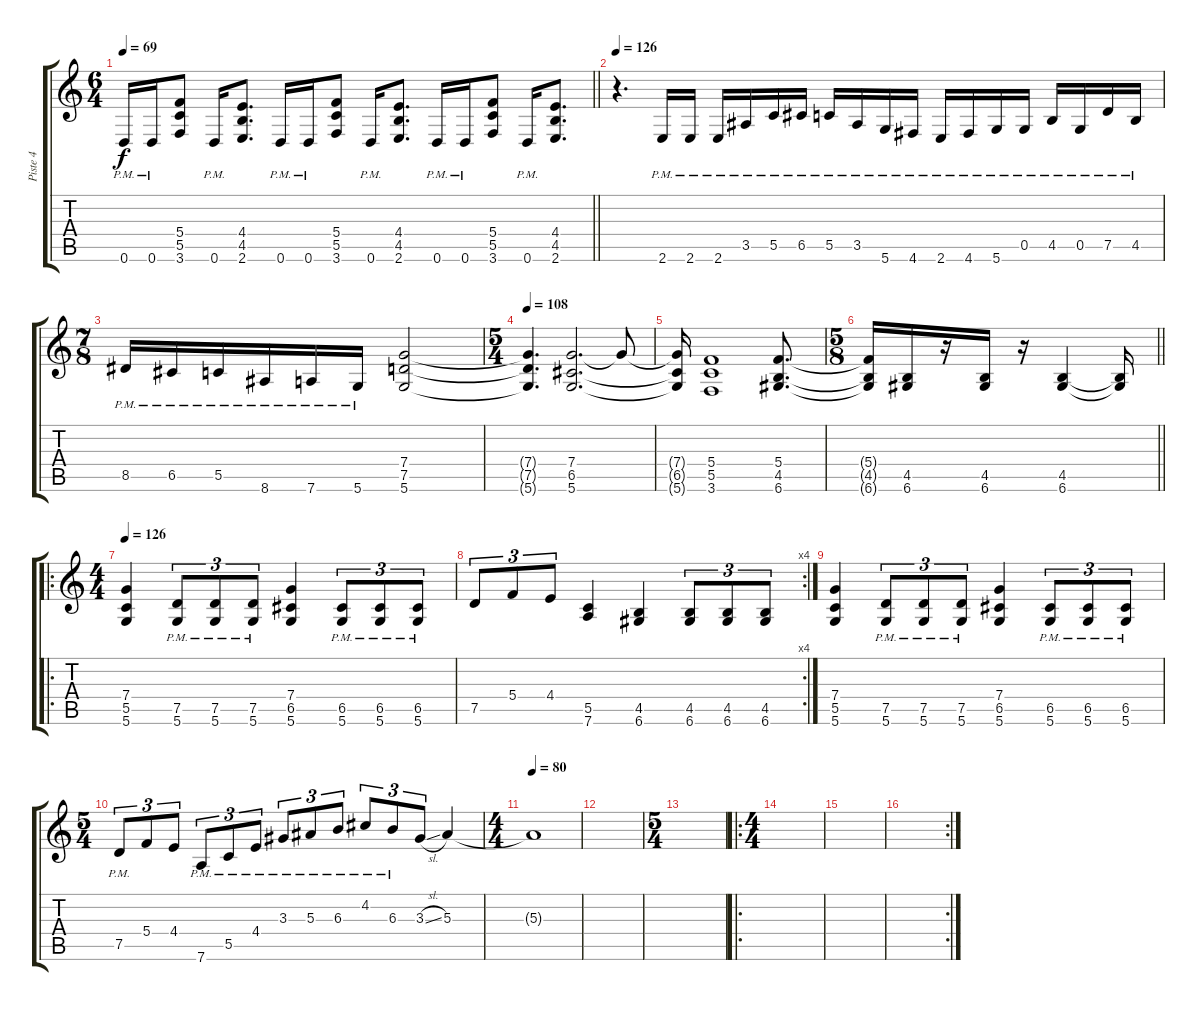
\track ("Piste 4" "Piste 4") {instrument distortionguitar}
\staff {score tabs}
\tuning (D4 A3 F3 C3 G2 D2) {hide}
\ts (6 4)
\tempo 69
\clef g2
\barLineRight lightlight
\ks c
0.6{pm}.16{dy f} 0.6{pm}.16 (5.4 5.5 3.6).8 0.6{pm}.16 (4.4 4.5 2.6).8{d} 0.6{pm}.16 0.6{pm}.16 (5.4 5.5 3.6).8 0.6{pm}.16 (4.4 4.5 2.6).8{d} 0.6{pm}.16 0.6{pm}.16 (5.4 5.5 3.6).8 0.6{pm}.16 (4.4 4.5 2.6).8{d} |
\tempo 126
r.4{d} 2.6{pm}.16 2.6{pm}.16 2.6{pm}.16 3.5{pm}.16 5.5{pm}.16 6.5{pm}.16 5.5{pm}.16 3.5{pm}.16 5.6{pm}.16 4.6{pm}.16 2.6{pm}.16 4.6{pm}.16 5.6{pm}.16 0.5{pm}.16 4.5{pm}.16 0.5{pm}.16 7.5{pm}.16 4.5{pm}.16 |
\ts (7 8)
8.5{pm}.16 6.5{pm}.16 5.5{pm}.16 8.6{pm}.16 7.6{pm}.16 5.6{pm}.16 (7.4 7.5 5.6).2 |
\ts (5 4)
\tempo 108
(7.4{t} 7.5{t} 5.6{t}).4{d} (7.4 6.5 5.6).2{d} 7.4{t}.8 |
(7.4{t} 6.5{t} 5.6{t}).16 (5.4 5.5 3.6).1 (5.4 4.5 6.6).8{d} |
\ts (5 8)
\barLineRight lightlight
(5.4{t} 4.5{t} 6.6{t}).16 (4.5 6.6).16 r.16 (4.5 6.6).16 r.16 (4.5 6.6).4 (4.5{t} 6.6{t}).16 |
\ro
\ts (4 4)
\tempo 126
(7.4 5.5 5.6).4{volume 14} (7.5{pm} 5.6).8{tu (3 2)} (7.5{pm} 5.6).8{tu (3 2)} (7.5{pm} 5.6).8{tu (3 2)} (7.4 6.5 5.6).4 (6.5{pm} 5.6).8{tu (3 2)} (6.5{pm} 5.6).8{tu (3 2)} (6.5{pm} 5.6).8{tu (3 2)} |
\rc 4
7.5.8{tu (3 2)} 5.4.8{tu (3 2)} 4.4.8{tu (3 2)} (5.5 7.6).4 (4.5 6.6).4 (4.5 6.6).8{tu (3 2)} (4.5 6.6).8{tu (3 2)} (4.5 6.6).8{tu (3 2)} |
(7.4 5.5 5.6).4 (7.5{pm} 5.6).8{tu (3 2)} (7.5{pm} 5.6).8{tu (3 2)} (7.5{pm} 5.6).8{tu (3 2)} (7.4 6.5 5.6).4 (6.5{pm} 5.6).8{tu (3 2)} (6.5{pm} 5.6).8{tu (3 2)} (6.5{pm} 5.6).8{tu (3 2)} |
\ts (5 4)
7.5{pm}.8{tu (3 2)} 5.4.8{tu (3 2)} 4.4.8{tu (3 2)} 7.6{pm}.8{tu (3 2)} 5.5{pm}.8{tu (3 2)} 4.4{pm}.8{tu (3 2)} 3.3{pm}.8{tu (3 2)} 5.3{pm}.8{tu (3 2)} 6.3{pm}.8{tu (3 2)} 4.2{pm}.8{tu (3 2)} 6.3{pm}.8{tu (3 2)} 3.3{sl}.8{tu (3 2)} 5.3.4 |
\ts (4 4)
\tempo 80
5.3{t}.1{volume 9} |
|
\ts (5 4)
|
\ro
\ts (4 4)
|
|
\rc 2
